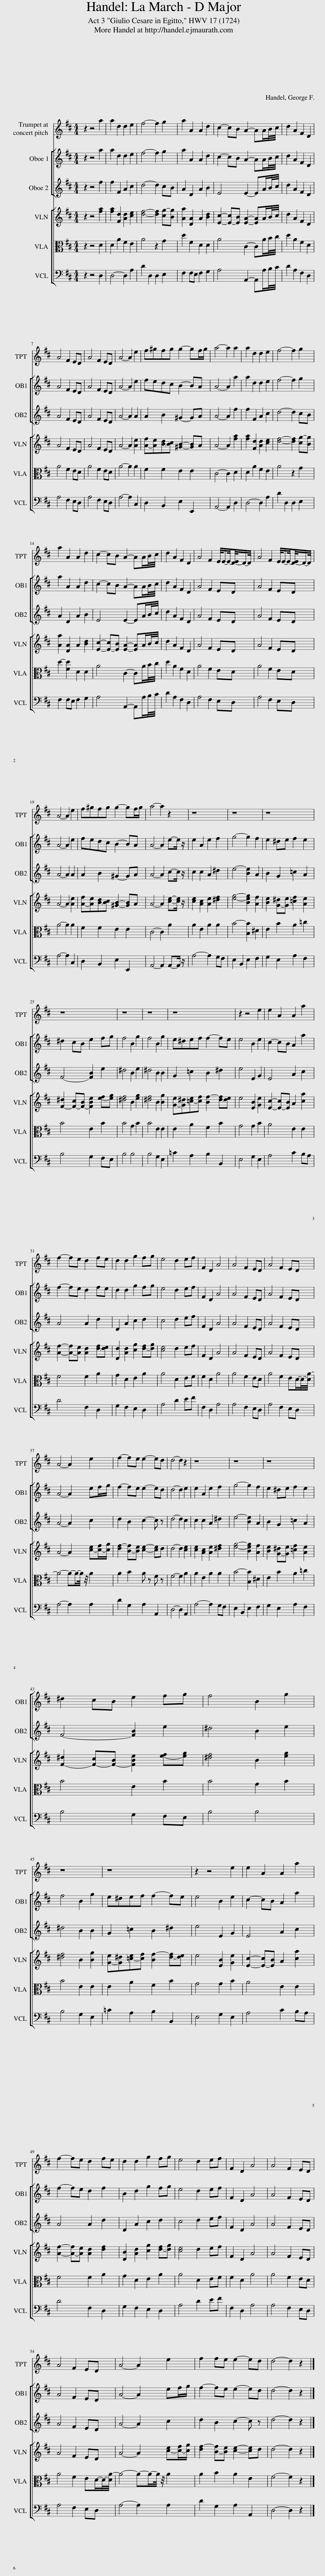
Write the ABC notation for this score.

X:1
%%score 1 [ 2 3 4 5 ] [ 6 7 8 9 ] { 10 11 }
L:1/8
M:4/4
I:linebreak $
K:D
V:1 treble
V:2 treble
V:3 treble
V:4 bass
V:5 bass
V:6 treble
V:7 alto
V:8 bass
V:9 bass-8
V:10 treble
V:11 bass
V:1
 z2 z4 a2 | a2 d2 d2 e2 | f4- f2 g2 | a2 A2 A2 d2 | c2- cB A2- AA/B/4c/4 | %5
 d2 A2 F2 D2 |$ A4 F2 ED | A4 F2 ED | A4- A2 e2 | f^gfg g2- gf/g/ | %10
 a4- a2 a2 | a2 d2 d2 e2 | f4- f2 g2 |$ a2 A2 A2 d2 | c2- cB A2- AA/B/4c/4 | %15
 d2 A2 F2 D2 | A4 F2 E/4E/-E/4-[D-E]/4D/-D/4 | A4 F2 E/4E/-E/4-[D-E]/4D/-D/4 |$ A4- A2 e2 | f^gfg g2- gf/g/ | %20
 a4- a2 z2 | z8 | z8 | z8 |$ z8 | %25
 z8 | z8 | z8 | z2 z4 e2 | e2 A2 A2 a2 |$ %30
 f2- fe d2 fe | d2 d2 g2 fg | e4 d2 ef | F2 D2 A4 | A4 F2 ED | %35
 A4 F2 ED |$ A4- A2 e2 | f2- fe e2- ed | d4- d2 z2 | z8 | %40
 z8 | z8 |$ z8 | z8 |$ z8 | %45
 z8 | z2 z4 e2 | e2 A2 A2 a2 |$ f2- fe d2 fe | d2 d2 g2 fg | %50
 e4 d2 ef | F2 D2 A4 | A4 F2 ED |$ A4 F2 ED |[Q:1/4=115] A4- A2[Q:1/4=110] e2 | %55
[Q:1/4=105] f2[Q:1/4=100] fe[Q:1/4=95] e2-[Q:1/4=90] ed |[Q:1/4=75] d4- d2 z2 |] %57
V:2
 z2 z4 a2 | a2 d2 d2 e2 | f4- f2 g2 | a2 A2 A2 d2 | c2- cB A2- AA/B/4c/4 | %5
 d2 A2 F2 D2 |$ A4 F2 ED | A4 F2 ED | A4- A2 e2 | fedc B2- BA | %10
 A4- A2 a2 | a2 d2 d2 e2 | f4- f2 g2 |$ a2 A2 A2 d2 | c2- cB A2- AA/B/4c/4 | %15
 d2 A2 F2 D2 | A4 F2 ED | A4 F2 ED |$ A4- A2 e2 | fedc B2- BA | %20
 A4- A2 e-e/ z/ | e2 A2 e2 f2 | g4- g2 f2 | e2 ^de f2 e2 |$ ^d2 cB e2 fg | %25
 f4 B2 g2 | f4 B2 g2 | e^def f2- fe | e4 B2 e2 | c2- cB A2 a2 |$ %30
 f2- fe d2 fe | d2 d2 g2 fg | e4 d2 ef | F2 D2 A4 | A4 F2 ED | %35
 A4 F2 ED |$ A4- A2 ef/g/ | f2- fe e2- ed | d4- d2 e2 | e2 A2 e2 f2 | %40
 g4- g2 f2 | e2 ^de f2 e2 |$ ^d2 cB e2 fg | f4 B2 g2 |$ f4 B2 g2 | %45
 e^def f2- fe | e4 B2 e2 | c2- cB A2 a2 |$ f2- fe d2 f2 | B2 d2 g2 fg | %50
 e4 d2 ef | F2 D2 A4 | A4 F2 ED |$ A4 F2 ED | A4- A2 ef/g/ | %55
 f2- fe e2- ed | d4- d2 z2 |] %57
V:3
 z2 z4 f2 | f2 F2 A2 c2 | d4- d2 cB | A2 D2 A2 B2 | E4 E2- EA/B/4c/4 | %5
 d2 A2 F2 D2 |$ A4 F2 ED | A4 F2 ED | A4- A2 A2 | A2 B2 ^G2- GA | %10
 A4- A2 f2 | f2 F2 A2 c2 | d4- d2 cB |$ A2 D2 A2 B2 | E4 E2- EA/B/4c/4 | %15
 d2 A2 F2 D2 | A4 F2 ED | A4 F2 ED |$ A4- A2 A2 | A2 B2 ^G2- GA | %20
 A4- A2 c-c/ z/ | c2 c2 A2 ^d2 | e4- [Be]2 A2 | B2 G2 =c2 A2 |$ F4- [FB]2 e2 | %25
 ^d4 B2 e2 | ^d4 B2 B2 | G2 =c2 B2 ^d2 | e4 E2 G2 | E4 A2 c2 |$ %30
 A4 A2 d2 | D2 A2 c2 d2 | c4 d2 ef | F2 D2 A4 | A4 F2 ED | %35
 A4 F2 ED |$ A4- A2 c2 | d2 B2 c2- c z | d4- d2 c2 | c2 c2 A2 ^d2 | %40
 e4- [Be]2 A2 | B2 G2 =c2 A2 |$ F4- [FB]2 e2 | ^d4 B2 e2 |$ ^d4 B2 B2 | %45
 G2 =c2 B2 ^d2 | e4 E2 G2 | E4 A2 c2 |$ A4 A2 d2 | D2 A2 c2 d2 | %50
 c4 d2 ef | F2 D2 A4 | A4 F2 ED |$ A4 F2 ED | A4- A2 c2 | %55
 d2 B2 c2- c z | d4- d2 z2 |] %57
V:4
 z2 z4 D2 |[K:tenor] D2 A2 F2 E2 | A4 z2 G2 | d2 F2 D2 D2 | A4 C2- CA/B/4c/4 | %5
 d2 A2 F2 D2 |$ A4 F2 ED | A4 F2 ED | A4- A2 A2 | F2 F2 E2 E2 | %10
 C4- C2 D2 | D2 A2 F2 E2 | A4 z2 G2 |$ d2- [Fd]2 D2 D2 | A4 C2- CA/B/4c/4 | %15
 d2 A2 F2 D2 | A4 F2 ED | A4 F2 ED |$ A4- A2 A2 | F2 F2 E2 E2 | %20
 C4- C2 A2 | A2 E2 A2 A2 | B4- [B,B]2 ^D2 | E2 B2 A2 =c2 |$ B4 E2 B2 | %25
 B4 G2 B2 | B4 E2 E2 | E2 A2 F2 B2 | G4 G2 B2 | A4 E2 E2 |$ %30
 F4 F2 A2 | G2 D2 E2 A2 | A4 D2 EF | F2 D2 A4 | A4 F2 ED | %35
 A4 F2 ED/-D/4-[DA-]/4 |$ A4- A-A/-A/4 z/4 A2 | A2 B2 A z F z | F4- F2 A2 | A2 E2 A2 A2 | %40
 B4- [B,B]2 ^D2 | E2 B2 A2 =c2 |$ B4 E2 B2 | B4 G2 B2 |$ B4 E2 E2 | %45
 E2 A2 F2 B2 | G4 G2 B2 | A4 E2 E2 |$ F4 F2 A2 | G2 D2 E2 A2 | %50
 A4 D2 EF | F2 D2 A4 | A4 F2 ED |$ A4 F2 ED/-D/4-[DA-]/4 | A4- A-A/-A/4 z/4 A2 | %55
 A2 B2 A2 E2 | F4- F2 z2 |] %57
V:5
 z2 z4 D,2 | D,4- D,2 A,2 | D2 D,2 D,2 E,2 | F,2 F,E, F,2 G,2 | A,4 A,,2- A,,A,/B,/4C/4 | %5
 D2 A,2 F,2 D,2 |$ A,4 F,2 E,D, | A,4 F,2 E,D, | A,4- A,2 C,2 | D,2 B,,2 E,2 E,,2 | %10
 A,,4- A,,2 D,2 | D,4- D,2 A,2 | D2 D,2 D,2 E,2 |$ F,2 F,E, F,2 G,2 | A,4 A,,2- A,,A,/B,/4C/4 | %15
 D2 A,2 F,2 D,2 | A,4 F,2 E,D, | A,4 F,2 E,D, |$ A,4- A,2 C,2 | D,2 B,,2 E,2 E,,2 | %20
 A,,4- A,,2 A,,-A,,/ z/ | A,4- A,2 G,F, | E,2 B,,2 E,2 F,2 | G,2 E,2 A,2 F,2 |$ B,4 G,2 F,E, | %25
 B,4 B,4 | B,4 G,2 E,2 | =C2 A,2 B,2 B,,2 | E,4 G,2 E,2 | A,4 C2 B,A, |$ %30
 D4 F,2 D,2 | G,2 F,2 E,2 D,2 | A,4 D2 EF | F,2 D,2 A,4 | A,4 F,2 E,D, | %35
 A,4 F,2 E,D, |$ A,4- A,2 A,2 | D2 G,2 A,2 A,,2 | D,4- D,2 A,,2 | A,4- A,2 G,F, | %40
 E,2 B,,2 E,2 F,2 | G,2 E,2 A,2 F,2 |$ B,4 G,2 F,E, | B,4 B,4 |$ B,4 G,2 E,2 | %45
 =C2 A,2 B,2 B,,2 | E,4 G,2 E,2 | A,4 C2 B,A, |$ D4 F,2 D,2 | G,2 F,2 E,2 D,2 | %50
 A,4 D2 EF | F,2 D,2 A,4 | A,4 F,2 E,D, |$ A,4 F,2 E,D, | A,4- A,2 A,2 | %55
 D2 G,2 A,2 [A,,A,]2 | [D,F,]4- [D,F,]2 z2 |] %57
V:6
 z2 z4 [fa]2 | [fa]2 [Fd]2 [Ad]2 [ce]2 | [df]4- [df]2 [cg-][Bg] | [Aa]2 [DA]2 A2 [Bd]2 | [Ec]2- [E-c][EB] [EA]2- [EA]A/B/4c/4 | %5
 d2 A2 F2 D2 |$ A4 F2 ED | A4 F2 ED | A4- A2 [Ae]2 | [A-f][Ae][B-d][Bc] [^GB]2- [GB]A | %10
 A4- A2 [fa]2 | [fa]2 [Fd]2 [Ad]2 [ce]2 | [df]4- [df]2 [cg-][Bg] |$ [Aa]2 [DA]2 A2 [Bd]2 | [Ec]2- [E-c][EB] [EA]2- [EA]A/B/4c/4 | %15
 d2 A2 F2 D2 | A4 F2 ED | A4 F2 ED |$ A4- A2 [Ae]2 | [A-f][Ae][B-d][Bc] [^GB]2- [GB]A | %20
 A4- A2 [ce]-[ce]/ z/ | [ce]2 [Ac]2 [Ae]2 [^df]2 | [eg]4- [Beg]2 [Af]2 | [Be]2 [G-^d][Ge] [=cf]2 [Ae]2 |$ [F-^d]2 [F-c][F-B] [FBe]2 [e-f][eg] | %25
 [^df]4 B2 [eg]2 | [^df]4 B2 [Bg]2 | [G-e][G^d][=c-e][cf] [Bf-]2 [d-f][de] | e4 [EB]2 [Ge]2 | [Ec]2- [E-c][EB] A2 [ca]2 |$ %30
 [Af]2- [A-f][Ae] [Ad]2 [d-f][de] | [Dd]2 [Ad]2 [cg]2 [d-f][dg] | [ce]4 d2 ef | F2 D2 A4 | A4 F2 ED | %35
 A4 F2 ED |$ A4- A2 [c-e][c-f]/[cg]/ | [df-]2 [B-f][Be] [ce]2- [ce]d | d4- d2 [ce]2 | [ce]2 [Ac]2 [Ae]2 [^df]2 | %40
 [eg]4- [Beg]2 [Af]2 | [Be]2 [G-^d][Ge] [=cf]2 [Ae]2 |$ [F-^d]2 [F-c][F-B] [FBe]2 [e-f][eg] | [^df]4 B2 [eg]2 |$ [^df]4 B2 [Bg]2 | %45
 [G-e][G^d][=c-e][cf] [Bf-]2 [d-f][de] | e4 [EB]2 [Ge]2 | [Ec]2- [E-c][EB] A2 [ca]2 |$ [Af]2- [A-f][Ae] [Ad]2 [df]2 | [DB]2 [Ad]2 [cg]2 [d-f][dg] | %50
 [ce]4 d2 ef | F2 D2 A4 | A4 F2 ED |$ A4 F2 ED | A4- A2 [c-e][c-f]/[cg]/ | %55
 [df-]2 [B-f][Be] [ce]2- [ce]d | d4- d2 z2 |] %57
V:7
 z2 z4 D2 | D2 A2 F2 E2 | A4 z2 G2 | d2 F2 D2 D2 | A4 C2- CA/B/4c/4 | %5
 d2 A2 F2 D2 |$ A4 F2 ED | A4 F2 ED | A4- A2 A2 | F2 F2 E2 E2 | %10
 C4- C2 D2 | D2 A2 F2 E2 | A4 z2 G2 |$ d2- [Fd]2 D2 D2 | A4 C2- CA/B/4c/4 | %15
 d2 A2 F2 D2 | A4 F2 ED | A4 F2 ED |$ A4- A2 A2 | F2 F2 E2 E2 | %20
 C4- C2 A2 | A2 E2 A2 A2 | B4- [B,B]2 ^D2 | E2 B2 A2 =c2 |$ B4 E2 B2 | %25
 B4 G2 B2 | B4 E2 E2 | E2 A2 F2 B2 | G4 G2 B2 | A4 E2 E2 |$ %30
 F4 F2 A2 | G2 D2 E2 A2 | A4 D2 EF | F2 D2 A4 | A4 F2 ED | %35
 A4 F2 ED/-D/4-[DA-]/4 |$ A4- A-A/-A/4 z/4 A2 | A2 B2 A z F z | F4- F2 A2 | A2 E2 A2 A2 | %40
 B4- [B,B]2 ^D2 | E2 B2 A2 =c2 |$ B4 E2 B2 | B4 G2 B2 |$ B4 E2 E2 | %45
 E2 A2 F2 B2 | G4 G2 B2 | A4 E2 E2 |$ F4 F2 A2 | G2 D2 E2 A2 | %50
 A4 D2 EF | F2 D2 A4 | A4 F2 ED |$ A4 F2 ED/-D/4-[DA-]/4 | A4- A-A/-A/4 z/4 A2 | %55
 A2 B2 A2 E2 | F4- F2 z2 |] %57
V:8
 z2 z4 D,2 | D,4- D,2 A,2 | D2 D,2 D,2 E,2 | F,2 F,E, F,2 G,2 | A,4 A,,2- A,,A,/B,/4C/4 | %5
 D2 A,2 F,2 D,2 |$ A,4 F,2 E,D, | A,4 F,2 E,D, | A,4- A,2 C,2 | D,2 B,,2 E,2 E,,2 | %10
 A,,4- A,,2 D,2 | D,4- D,2 A,2 | D2 D,2 D,2 E,2 |$ F,2 F,E, F,2 G,2 | A,4 A,,2- A,,A,/B,/4C/4 | %15
 D2 A,2 F,2 D,2 | A,4 F,2 E,D, | A,4 F,2 E,D, |$ A,4- A,2 C,2 | D,2 B,,2 E,2 E,,2 | %20
 A,,4- A,,2 A,,-A,,/ z/ | A,4- A,2 G,F, | E,2 B,,2 E,2 F,2 | G,2 E,2 A,2 F,2 |$ B,4 G,2 F,E, | %25
 B,4 B,4 | B,4 G,2 E,2 | =C2 A,2 B,2 B,,2 | E,4 G,2 E,2 | A,4 C2 B,A, |$ %30
 D4 F,2 D,2 | G,2 F,2 E,2 D,2 | A,4 D2 EF | F,2 D,2 A,4 | A,4 F,2 E,D, | %35
 A,4 F,2 E,D, |$ A,4- A,2 A,2 | D2 G,2 A,2 A,,2 | D,4- D,2 A,,2 | A,4- A,2 G,F, | %40
 E,2 B,,2 E,2 F,2 | G,2 E,2 A,2 F,2 |$ B,4 G,2 F,E, | B,4 B,4 |$ B,4 G,2 E,2 | %45
 =C2 A,2 B,2 B,,2 | E,4 G,2 E,2 | A,4 C2 B,A, |$ D4 F,2 D,2 | G,2 F,2 E,2 D,2 | %50
 A,4 D2 EF | F,2 D,2 A,4 | A,4 F,2 E,D, |$ A,4 F,2 E,D, | A,4- A,2 A,2 | %55
 D2 G,2 A,2 A,,2 | D,4- D,2 z2 |] %57
V:9
 z4 z2 D,2 | D,4- D,2 A,2 | D2 D,2 D,2 E,2 | F,2 F,E, F,2 G,2 | A,4 A,,2- A,,A,/B,/4C/4 | %5
 D2 A,2 F,2 D,2 |$ A,4 F,2 E,D, | A,4 F,2 E,D, | A,4- A,2 C,2 | D,2 B,,2 E,2 E,,2 | %10
 A,,4- A,,2 D,2 | D,4- D,2 A,2 | D2 D,2 D,2 E,2 |$ F,2 F,E, F,2 G,2 | A,4 A,,2- A,,A,/B,/4C/4 | %15
 D2 A,2 F,2 D,2 | A,4 F,2 E,D, | E,2 z2 F,2 E,D, |$ A,4- A,2 C,2 | D,2 B,,2 E,2 E,,2 | %20
 A,,4- A,,2 A,,-A,,/ z/ | A,4- A,2 G,F, | E,2 B,,2 E,2 F,2 | G,2 E,2 A,2 F,2 |$ B,4 G,2 F,E, | %25
 B,4 B,4 | B,4 G,2 E,2 | =C2 A,2 B,2 B,,2 | E,4 G,2 E,2 | A,4 C2 B,A, |$ %30
 D4 F,2 D,2 | G,2 F,2 E,2 D,2 | A,4 D2 EF | F,2 D,2 A,4 | A,4 F,2 E,D, | %35
 A,4 F,2 E,D, |$ A,4- A,2 A,2 | D2 G,2 A,2 A,,2 | D,4- D,2 A,,2 | A,4- A,2 G,F, | %40
 E,2 B,,2 E,2 F,2 | G,2 E,2 A,2 F,2 |$ B,4 G,2 F,E, | B,4 B,4 |$ B,4 G,2 E,2 | %45
 =C2 A,2 B,2 B,,2 | E,4 G,2 E,2 | A,4 C2 B,A, |$ D4 F,2 D,2 | G,2 F,2 E,2 D,2 | %50
 A,4 D2 EF | F,2 D,2 A,4 | A,4 F,2 E,D, |$ A,4 F,2 E,D, | A,4- A,2 A,2 | %55
 D2 G,2 A,2 A,,2 | D,4- D,2 z2 |] %57
V:10
 z2 z4 [DFA]2 | [DFA]2 z4 [CE]2 | [FA]2 z4 [CEG]2 | [DF]2 z4 G2 | E2 z2 z4 | %5
 [FA]2 z2 [DFA]2 z2 |$ [CEA]2 z2 [DFA]2 z2 | [CEA]2 z2 [DFA]2 z2 | [CEA]2 z4 [CE]2 | D2 z2 E2 z2 | %10
 c2 z4 [FAd]2 | [FAd]2 z4 [CE]2 | [FA]2 z4 [CEG]2 |$ [DF]2 z4 G2 | E2 z2 z4 | %15
 [FA]2 z2 z4 | [CEA]2 z2 [DFA]2 z2 | [CEA]2 z2 [DFA]2 z2 |$ [CEA]2 z4 [CE]2 | D2 z2 E2 z2 | %20
 E2 z4 E2 | E2 C2 E2 z2 | [EG]4 [EG]2 [^DF]2 | G2 B,2 [=CF]2 [CE]2 |$ _E2 z2 G2 B,2 | %25
 [^DF]4 z2 [EG]2 | [^DF]4 G2 G2 | z8 | E4 z2 E2 | z8 |$ %30
 [Fd]4 D2 z2 | G2 z2 [Ge]2 A,2 | E4 z4 | D2 z2 [DF]4 | E4 [DF]2 z2 | %35
 E4 [DF]2 z2 |$ E4 z4 | F2 z2 z4 | [DA]4- [DA]2 E2 | E2 z2 E2 z2 | %40
 [EG]4 [EG]2 [^DF]2 | G2 B,2 [=CF]2 [CE]2 |$ _E2 z2 G2 z2 | [^DF]4 z2 [EG]2 |$ [^DF]4 G2 G2 | %45
 z8 | E4 z2 E2 | z8 |$ [Fd]4 D2 A, z | G2 z2 [Ge]2 A,2 | %50
 E4 z4 | D2 z2 [DF]4 | E4 [DF]2 z2 |$ E4 [DF]2 z2 | E4 z4 | %55
 [DF]2 G2 [EA]2 [EA-][DA] | [DF]4- [DF]2 z2 |] %57
V:11
 z2 z4 D,2 | D,2- [D,-A,]2 [D,F,]2 [E,A,]2 | [A,D]2 D,2 D,2 [E,G,]2 | [F,A,]2 F,E, F,2 [G,B,]2 | [A,-C]2 A,2 A,,2- A,,A,/B,/4C/4 | %5
 D2 A,2 F,2 [D,F,A,]2 |$ A,4 F,2 E,D, | A,4 F,2 E,D, | A,4- A,2 [C,E,A,]2 | [D,F,A,]2 [B,,F,]2 [E,^G,B,]2 [E,,E,]2 | %10
 [A,,-A,]2 A,,4 D,2 | D,2- [D,-A,]2 [D,F,]2 [E,A,]2 | [A,-D]2 [D,A,-]2 [D,A,]2 E,2 |$ [F,A,]2 F,E, [D,F,]2 [D,G,B,]2 | [A,-C]2 A,2 A,,2- A,,A,/B,/4C/4 | %15
 D2 A,2 F,2 [D,F,A,]2 | A,4 F,2 E,D, | A,4 F,2 E,D, |$ A,4- [A,,A,]2 [C,E,A,]2 | [D,F,A,]2 B,,2 [E,^G,B,]2 E,,2 | %20
 [A,,-A,C]2 A,,4 [A,,A,C]-[A,,A,-C-]/[A,C]/ | [A,C]2 [E,A,]2 [A,C]2 G,F, | [E,G,-B,-]2 [B,,G,B,]2 [E,G,B,]2 [^D,F,A,]2 | [E,G,B,]2 E,2 [F,A,]2 [F,A,]2 |$ [^D,F,B,-]2 B,2 [E,G,B,]2 F,E, | %25
 B,4 [G,B,]2 [E,G,B,]2 | [F,B,]4 [E,G,B,]2 [E,G,B,]2 | [E,=C]2 A,2 [F,B,]2 [B,,F,B,]2 | [E,G,]4 [G,B,]2 [E,G,B,]2 | [A,C]4 [E,A,C]2 [E,-B,][E,A,] |$ %30
 [F,D]4 [F,A,]2 [D,A,]2 | [D,G,]2 [D,F,]2 [E,G,C]2 D,2 | [E,A,C]4 D2 EF | [D,F,A,]2 D,2 [D,F,A,]4 | [E,A,C]4 [D,F,A,]2 E,D, | %35
 [E,A,C]4 [F,A,]2 E,D, |$ [E,A,-]4 A,2 A,2 | [A,D]2 [G,B,]2 A,2 [A,,F,]2 | [D,F,]4- [D,F,]2 [A,,A,C]2 | [A,-C]2 [E,A,]2 [A,C]2 G,F, | %40
 [E,G,-B,-]2 [B,,G,B,]2 [E,G,B,]2 [F,A,]2 | [E,G,B,]2 E,2 [F,A,]2 [F,A,]2 |$ [^D,F,B,-]2 B,2 [E,G,B,]2 [F,B,-][E,B,] | B,4 [G,B,]2 [E,G,B,]2 |$ [F,B,]4 [E,G,B,]2 [E,G,B,]2 | %45
 [E,=C]2 A,2 [F,B,]2 [B,,F,B,]2 | [E,G,]4 [G,B,]2 [E,G,B,]2 | [A,C]4 [E,A,C]2 [E,B,][E,A,] |$ D4 [F,A,]2 D,2 | [D,G,]2 [D,F,-]F, [E,G,C]2 D,2 | %50
 [E,A,C]4 D2 EF | [D,F,A,]2 D,2 [D,F,A,]4 | [A,,E,A,C]4 [D,F,A,]2 E,D, |$ [E,A,C]4 [F,A,]2 E,D, | [E,A,-]4 A,2 A,2 | %55
 A,2 [G,B,]2 [E,A,C]2 [A,,-E,][A,,D,] | [D,F,A,]4- [D,F,A,]2 z2 |] %57
